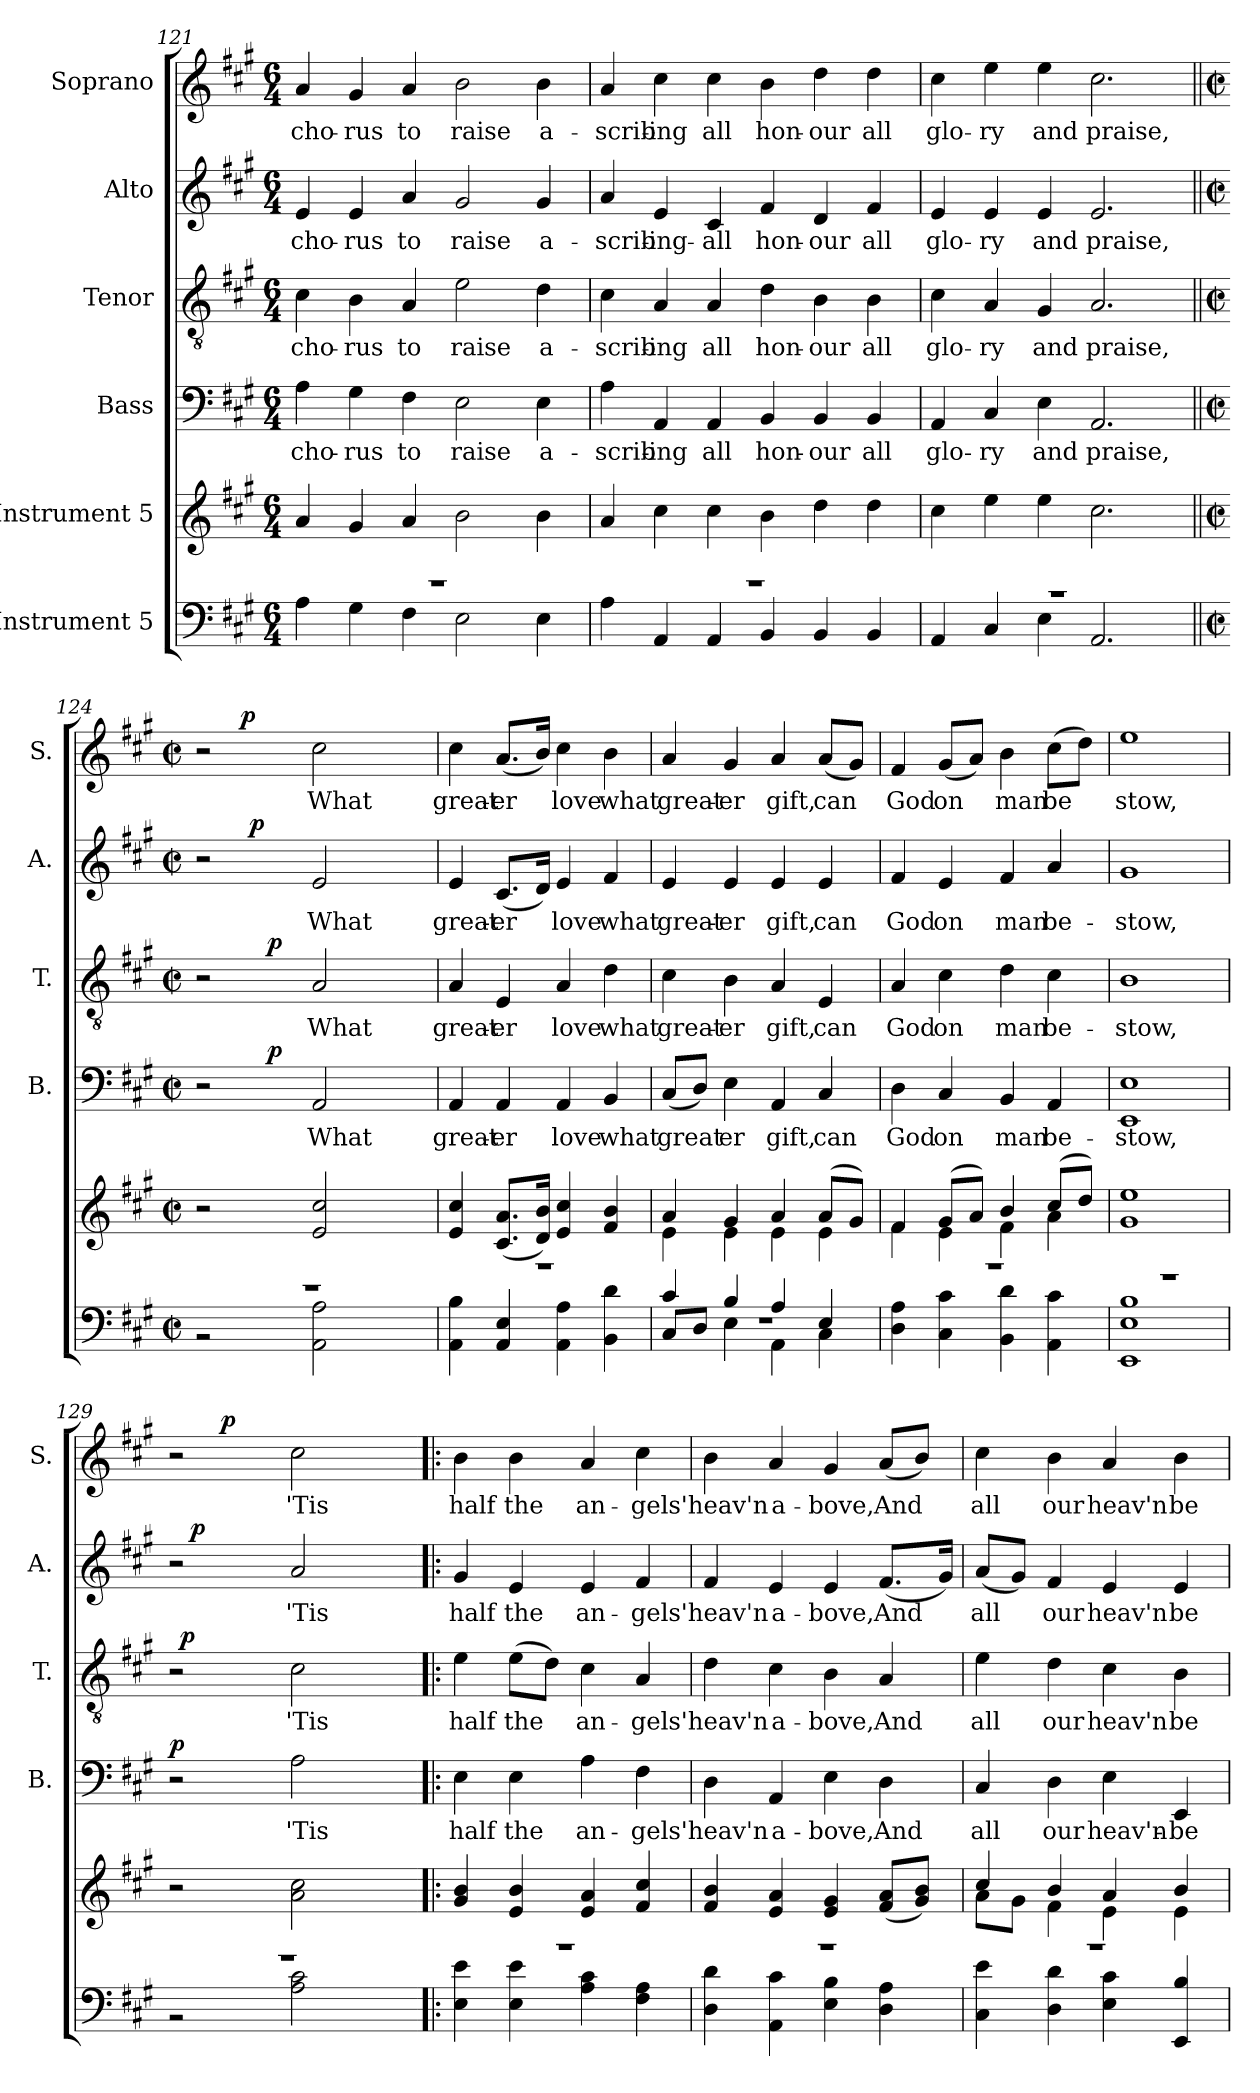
**kern	**kern	**kern	**text	**dynam	**kern	**text	**dynam	**kern	**text	**dynam	**kern	**text	**dynam
*part6	*part5	*part4	*part4	*part4	*part3	*part3	*part3	*part2	*part2	*part2	*part1	*part1	*part1
*staff6	*staff5	*staff4	*staff4	*staff4	*staff3	*staff3	*staff3	*staff2	*staff2	*staff2	*staff1	*staff1	*staff1
*I"Instrument 5	*I"Instrument 5	*I"Bass	*	*	*I"Tenor	*	*	*I"Alto	*	*	*I"Soprano	*	*
*	*	*I'B.	*	*	*I'T.	*	*	*I'A.	*	*	*I'S.	*	*
!!LO:PB:g=z
*clefF4	*clefG2	*clefF4	*	*	*clefGv2	*	*	*clefG2	*	*	*clefG2	*	*
*k[f#c#g#]	*k[f#c#g#]	*k[f#c#g#]	*	*	*k[f#c#g#]	*	*	*k[f#c#g#]	*	*	*k[f#c#g#]	*	*
*A:	*A:	*A:	*	*	*A:	*	*	*A:	*	*	*A:	*	*
*M6/4	*M6/4	*M6/4	*	*	*M6/4	*	*	*M6/4	*	*	*M6/4	*	*
=121	=121	=121	=121	=121	=121	=121	=121	=121	=121	=121	=121	=121	=121
*^	*	*	*	*	*	*	*	*	*	*	*	*	*
!	!	!	!	!LO:LY:b:cj	!	!	!LO:LY:b:cj	!	!	!LO:LY:b:cj	!	!	!LO:LY:b:cj	!
1.r	4A\	4a/	4A\	cho-	.	4c#\	cho-	.	4e/	-cho-	.	4a/	cho-	.
!	!	!	!	!LO:LY:b:cj	!	!	!LO:LY:b:cj	!	!	!LO:LY:b:cj	!	!	!LO:LY:b:cj	!
.	4G#\	4g#/	4G#\	-rus	.	4B\	-rus	.	4e/	-rus	.	4g#/	-rus	.
!	!	!	!	!LO:LY:b:cj	!	!	!LO:LY:b:cj	!	!	!LO:LY:b:cj	!	!	!LO:LY:b:cj	!
.	4F#\	4a/	4F#\	to	.	4A/	to	.	4a/	to	.	4a/	to	.
!	!	!	!	!LO:LY:b:cj	!	!	!LO:LY:b:cj	!	!	!LO:LY:b:cj	!	!	!LO:LY:b:cj	!
.	2E\	2b\	2E\	raise	.	2e\	raise	.	2g#/	raise	.	2b\	raise	.
!	!	!	!	!LO:LY:b:cj	!	!	!LO:LY:b:cj	!	!	!LO:LY:b:cj	!	!	!LO:LY:b:cj	!
.	4E\	4b\	4E\	a-	.	4d\	a-	.	4g#/	a-	.	4b\	a-	.
=122	=122	=122	=122	=122	=122	=122	=122	=122	=122	=122	=122	=122	=122	=122
!	!	!	!	!LO:LY:b:cj	!	!	!LO:LY:b:cj	!	!	!LO:LY:b:cj	!	!	!LO:LY:b:cj	!
1.r	4A\	4a/	4A\	-scrib-	.	4c#\	-scrib-	.	4a/	-scrib-	.	4a/	-scrib-	.
!	!	!	!	!LO:LY:b:cj	!	!	!LO:LY:b:cj	!	!	!LO:LY:b:cj	!	!	!LO:LY:b:cj	!
.	4AA/	4cc#\	4AA/	-ing	.	4A/	-ing	.	4e/	-ing-	.	4cc#\	-ing	.
!	!	!	!	!LO:LY:b:cj	!	!	!LO:LY:b:cj	!	!	!LO:LY:b:cj	!	!	!LO:LY:b:cj	!
.	4AA/	4cc#\	4AA/	all	.	4A/	all	.	4c#/	-all	.	4cc#\	all	.
!	!	!	!	!LO:LY:b:cj	!	!	!LO:LY:b:cj	!	!	!LO:LY:b:cj	!	!	!LO:LY:b:cj	!
.	4BB/	4b\	4BB/	hon-	.	4d\	hon-	.	4f#/	hon-	.	4b\	hon-	.
!	!	!	!	!LO:LY:b:cj	!	!	!LO:LY:b:cj	!	!	!LO:LY:b:cj	!	!	!LO:LY:b:cj	!
.	4BB/	4dd\	4BB/	-our	.	4B\	-our	.	4d/	-our	.	4dd\	-our	.
!	!	!	!	!LO:LY:b:cj	!	!	!LO:LY:b:cj	!	!	!LO:LY:b:cj	!	!	!LO:LY:b:cj	!
.	4BB/	4dd\	4BB/	all	.	4B\	all	.	4f#/	all	.	4dd\	all	.
=123	=123	=123	=123	=123	=123	=123	=123	=123	=123	=123	=123	=123	=123	=123
!	!	!	!	!LO:LY:b:cj	!	!	!LO:LY:b:cj	!	!	!LO:LY:b:cj	!	!	!LO:LY:b:cj	!
1.r	4AA/	4cc#\	4AA/	glo-	.	4c#\	glo-	.	4e/	glo-	.	4cc#\	glo-	.
!	!	!	!	!LO:LY:b:cj	!	!	!LO:LY:b:cj	!	!	!LO:LY:b:cj	!	!	!LO:LY:b:cj	!
.	4C#/	4ee\	4C#/	-ry	.	4A/	-ry	.	4e/	-ry	.	4ee\	-ry	.
!	!	!	!	!LO:LY:b:cj	!	!	!LO:LY:b:cj	!	!	!LO:LY:b:cj	!	!	!LO:LY:b:cj	!
.	4E\	4ee\	4E\	and	.	4G#/	and	.	4e/	and	.	4ee\	and	.
!	!	!	!	!LO:LY:b:cj	!	!	!LO:LY:b:cj	!	!	!LO:LY:b:cj	!	!	!LO:LY:b:cj	!
.	2.AA/	2.cc#\	2.AA/	praise,	.	2.A/	praise,	.	2.e/	praise,	.	2.cc#\	praise,	.
=124||	=124||	=124||	=124||	=124||	=124||	=124||	=124||	=124||	=124||	=124||	=124||	=124||	=124||	=124||
*M2/2	*	*M2/2	*M2/2	*	*	*M2/2	*	*	*M2/2	*	*	*M2/2	*	*
*met(c|)	*	*met(c|)	*met(c|)	*	*	*met(c|)	*	*	*met(c|)	*	*	*met(c|)	*	*
*	*	*	*^	*	*	*^	*	*	*^	*	*	*^	*	*
1r	2r	2r	2r	4ryy	.	.	2r	4ryy	.	.	2r	8...ryy	.	.	2r	8..ryy	.	.
!	!	!	!	!	!	!	!	!	!	!	!	!	!	!	!	!	!	!LO:DY:a
.	.	.	.	.	.	.	.	.	.	.	.	.	.	.	.	2ryy	.	p
!	!	!	!	!	!	!	!	!	!	!	!	!	!	!LO:DY:a	!	!	!	!
.	.	.	.	.	.	.	.	.	.	.	.	2ryy	.	p	.	.	.	.
.	.	.	.	64ryy	.	.	.	64ryy	.	.	.	.	.	.	.	.	.	.
!	!	!	!	!	!	!LO:DY:a	!	!	!	!LO:DY:a	!	!	!	!	!	!	!	!
.	.	.	.	2ryy	.	p	.	2ryy	.	p	.	.	.	.	.	.	.	.
*	*	*	*	*	*	*	*	*	*	*	*	*	*	*	*MM60	*	*	*
!	!	!	!	!	!LO:LY:b:cj	!	!	!	!LO:LY:b:cj	!	!	!	!LO:LY:b:cj	!	!	!	!LO:LY:b:cj	!
.	2A\ 2AA\	2e/ 2cc#/	2AA/	.	What	.	2A/	.	What	.	2e/	.	What	.	2cc#\	.	What	.
.	.	.	.	.	.	.	.	.	.	.	.	.	.	.	.	4ryy	.	.
.	.	.	.	.	.	.	.	.	.	.	.	4ryy	.	.	.	.	.	.
.	.	.	.	8...ryy	.	.	.	8...ryy	.	.	.	.	.	.	.	.	.	.
.	.	.	.	.	.	.	.	.	.	.	.	.	.	.	.	32ryy	.	.
.	.	.	.	.	.	.	.	.	.	.	.	64ryy	.	.	.	.	.	.
!!LO:PB:g=z
=125	=125	=125	=125	=125	=125	=125	=125	=125	=125	=125	=125	=125	=125	=125	=125	=125	=125	=125
!	!	!	!	!	!	!	!	!	!	!	!	!	!	!	!LO:TX:a:t=1 25	!	!	!
!	!	!	!	!	!LO:LY:b:cj	!	!	!	!LO:LY:b:cj	!	!	!	!LO:LY:b:cj	!	!	!	!LO:LY:b:cj	!
*	*	*	*v	*v	*	*	*	*	*	*	*v	*v	*	*	*v	*v	*	*
*	*	*	*	*	*	*v	*v	*	*	*	*	*	*	*	*
1r	4B\ 4AA\	4cc#/ 4e/	4AA/	great-	.	4A/	great-	.	4e/	great-	.	4cc#\	great-	.
!	!	!	!	!LO:LY:b:cj	!	!	!LO:LY:b:cj	!	!	!LO:LY:b:cj	!	!	!LO:LY:b:cj	!
.	4AA/ 4E/	(<8.c#/ 8.a/L	4AA/	-er	.	4E/	-er	.	(<8.c#/L	-er	.	(<8.a/L	-er	.
!	!	!	!	!	!	!	!	!	!	!LO:LY:b:cj	!	!	!LO:LY:b:cj	!
.	.	16d/ 16b/J)	.	.	.	.	.	.	16d/J)	.	.	16b/J)	.	.
!	!	!	!	!LO:LY:b:cj	!	!	!LO:LY:b:cj	!	!	!LO:LY:b:cj	!	!	!LO:LY:b:cj	!
.	4AA\ 4A\	4cc#/ 4e/	4AA/	love	.	4A/	love	.	4e/	love	.	4cc#\	love	.
!	!	!	!	!LO:LY:b:cj	!	!	!LO:LY:b:cj	!	!	!LO:LY:b:cj	!	!	!LO:LY:b:cj	!
.	4d\ 4BB\	4b/ 4f#/	4BB/	what	.	4d\	what	.	4f#/	what	.	4b\	what	.
=126	=126	=126	=126	=126	=126	=126	=126	=126	=126	=126	=126	=126	=126	=126
*	*^	*^	*	*	*	*	*	*	*	*	*	*	*	*
!	!	!	!	!	!	!LO:LY:b:cj	!	!	!LO:LY:b:cj	!	!	!LO:LY:b:cj	!	!	!LO:LY:b:cj	!
1r	8C#/L	4c#/	4a/	4e\	(<8C#/L	great-	.	4c#\	great-	.	4e/	great-	.	4a/	great-	.
!	!	!	!	!	!	!LO:LY:b:cj	!	!	!	!	!	!	!	!	!	!
.	8D/J	.	.	.	8D/J)	--	.	.	.	.	.	.	.	.	.	.
!	!	!	!	!	!	!LO:LY:b:cj	!	!	!LO:LY:b:cj	!	!	!LO:LY:b:cj	!	!	!LO:LY:b:cj	!
.	4E\	4B/	4g#/	4e\	4E\	-er	.	4B\	-er	.	4e/	-er	.	4g#/	-er	.
!	!	!	!	!	!	!LO:LY:b:cj	!	!	!LO:LY:b:cj	!	!	!LO:LY:b:cj	!	!	!LO:LY:b:cj	!
.	4AA\	4A/	4a/	4e\	4AA/	gift,	.	4A/	gift,	.	4e/	gift,	.	4a/	gift,	.
!	!	!	!	!	!	!LO:LY:b:cj	!	!	!LO:LY:b:cj	!	!	!LO:LY:b:cj	!	!	!LO:LY:b:cj	!
.	4E/	4C#\	(>8a/L	4e\	4C#/	can	.	4E/	can	.	4e/	can	.	(<8a/L	can	.
!	!	!	!	!	!	!	!	!	!	!	!	!	!	!	!LO:LY:b:cj	!
.	.	.	8g#/J)	.	.	.	.	.	.	.	.	.	.	8g#/J)	.	.
*	*v	*v	*	*	*	*	*	*	*	*	*	*	*	*	*	*
=127	=127	=127	=127	=127	=127	=127	=127	=127	=127	=127	=127	=127	=127	=127	=127
!	!	!	!	!	!LO:LY:b:cj	!	!	!LO:LY:b:cj	!	!	!LO:LY:b:cj	!	!	!LO:LY:b:cj	!
1r	4A\ 4D\	4f#/	4f#\	4D\	God	.	4A/	God	.	4f#/	God	.	4f#/	God	.
!	!	!	!	!	!LO:LY:b:cj	!	!	!LO:LY:b:cj	!	!	!LO:LY:b:cj	!	!	!LO:LY:b:cj	!
.	4c#\ 4C#\	(>8g#/L	4e\	4C#/	on	.	4c#\	on	.	4e/	on	.	(<8g#/L	on	.
!	!	!	!	!	!	!	!	!	!	!	!	!	!	!LO:LY:b:cj	!
.	.	8a/J)	.	.	.	.	.	.	.	.	.	.	8a/J)	.	.
!	!	!	!	!	!LO:LY:b:cj	!	!	!LO:LY:b:cj	!	!	!LO:LY:b:cj	!	!	!LO:LY:b:cj	!
.	4d\ 4BB\	4b/	4f#\	4BB/	man	.	4d\	man	.	4f#/	man	.	4b\	man	.
!	!	!	!	!	!LO:LY:b:cj	!	!	!LO:LY:b:cj	!	!	!LO:LY:b:cj	!	!	!LO:LY:b:cj	!
.	4AA\ 4c#\	(>8cc#/L	4a\	4AA/	be-	.	4c#\	be-	.	4a/	be-	.	(>8cc#\L	be-	.
!	!	!	!	!	!	!	!	!	!	!	!	!	!	!LO:LY:b:cj	!
.	.	8dd/J)	.	.	.	.	.	.	.	.	.	.	8dd\J)	--	.
*	*	*v	*v	*	*	*	*	*	*	*	*	*	*	*	*
=128	=128	=128	=128	=128	=128	=128	=128	=128	=128	=128	=128	=128	=128	=128
!	!	!	!	!LO:LY:b:cj	!	!	!LO:LY:b:cj	!	!	!LO:LY:b:cj	!	!	!LO:LY:b:cj	!
1r	1B 1E 1EE	1g# 1ee	1E 1EE	-stow,	.	1B	-stow,	.	1g#	-stow,	.	1ee	-stow,	.
=129	=129	=129	=129	=129	=129	=129	=129	=129	=129	=129	=129	=129	=129	=129
!	!	!	!	!	!LO:DY:a	!	!	!	!	!	!	!	!	!
*	*	*	*	*	*	*^	*	*	*^	*	*	*^	*	*
1r	2r	2r	2r	.	p	2r	64ryy	.	.	2r	32ryy	.	.	2r	8ryy	.	.
!	!	!	!	!	!	!	!	!	!LO:DY:a	!	!	!	!	!	!	!	!
.	.	.	.	.	.	.	2ryy	.	p	.	.	.	.	.	.	.	.
!	!	!	!	!	!	!	!	!	!	!	!	!	!LO:DY:a	!	!	!	!
.	.	.	.	.	.	.	.	.	.	.	2ryy	.	p	.	.	.	.
!	!	!	!	!	!	!	!	!	!	!	!	!	!	!	!	!	!LO:DY:a
.	.	.	.	.	.	.	.	.	.	.	.	.	.	.	2..ryy	.	p
!	!	!	!	!LO:LY:b:cj	!	!	!	!LO:LY:b:cj	!	!	!	!LO:LY:b:cj	!	!	!	!LO:LY:b:cj	!
.	2c#\ 2A\	2a\ 2cc#\	2A\	'Tis	.	2c#\	.	'Tis	.	2a/	.	'Tis	.	2cc#\	.	'Tis	.
.	.	.	.	.	.	.	4ryy	.	.	.	.	.	.	.	.	.	.
.	.	.	.	.	.	.	.	.	.	.	4...ryy	.	.	.	.	.	.
.	.	.	.	.	.	.	8...ryy	.	.	.	.	.	.	.	.	.	.
!!LO:PB:g=z
=130!|:	=130!|:	=130!|:	=130!|:	=130!|:	=130!|:	=130!|:	=130!|:	=130!|:	=130!|:	=130!|:	=130!|:	=130!|:	=130!|:	=130!|:	=130!|:	=130!|:	=130!|:
!	!	!	!	!LO:LY:b:cj	!	!	!	!LO:LY:b:cj	!	!	!	!LO:LY:b:cj	!	!	!	!LO:LY:b:cj	!
*	*	*	*	*	*	*v	*v	*	*	*	*	*	*	*v	*v	*	*
*	*	*	*	*	*	*	*	*	*v	*v	*	*	*	*	*
1r	4E\ 4e\	4b/ 4g#/	4E\	half	.	4e\	half	.	4g#/	half	.	4b\	half	.
!	!	!	!	!LO:LY:b:cj	!	!	!LO:LY:b:cj	!	!	!LO:LY:b:cj	!	!	!LO:LY:b:cj	!
.	4E\ 4e\	4b/ 4e/	4E\	the	.	(>8e\L	the	.	4e/	the	.	4b\	the	.
!	!	!	!	!	!	!	!LO:LY:b:cj	!	!	!	!	!	!	!
.	.	.	.	.	.	8d\J)	.	.	.	.	.	.	.	.
!	!	!	!	!LO:LY:b:cj	!	!	!LO:LY:b:cj	!	!	!LO:LY:b:cj	!	!	!LO:LY:b:cj	!
.	4c#\ 4A\	4a/ 4e/	4A\	an-	.	4c#\	an-	.	4e/	an-	.	4a/	an-	.
!	!	!	!	!LO:LY:b:cj	!	!	!LO:LY:b:cj	!	!	!LO:LY:b:cj	!	!	!LO:LY:b:cj	!
.	4A\ 4F#\	4cc#/ 4f#/	4F#\	-gels'	.	4A/	-gels'	.	4f#/	-gels'	.	4cc#\	-gels'	.
=131	=131	=131	=131	=131	=131	=131	=131	=131	=131	=131	=131	=131	=131	=131
!	!	!	!	!LO:LY:b:cj	!	!	!LO:LY:b:cj	!	!	!LO:LY:b:cj	!	!	!LO:LY:b:cj	!
1r	4d\ 4D\	4b/ 4f#/	4D\	heav'n	.	4d\	heav'n	.	4f#/	heav'n	.	4b\	heav'n	.
!	!	!	!	!LO:LY:b:cj	!	!	!LO:LY:b:cj	!	!	!LO:LY:b:cj	!	!	!LO:LY:b:cj	!
.	4c#\ 4AA\	4e/ 4a/	4AA/	a-	.	4c#\	a-	.	4e/	a-	.	4a/	a-	.
!	!	!	!	!LO:LY:b:cj	!	!	!LO:LY:b:cj	!	!	!LO:LY:b:cj	!	!	!LO:LY:b:cj	!
.	4E\ 4B\	4e/ 4g#/	4E\	-bove,	.	4B\	-bove,	.	4e/	-bove,	.	4g#/	-bove,	.
!	!	!	!	!LO:LY:b:cj	!	!	!LO:LY:b:cj	!	!	!LO:LY:b:cj	!	!	!LO:LY:b:cj	!
.	4A\ 4D\	(<8f#/ 8a/L	4D\	And	.	4A/	And	.	(<8.f#/L	And	.	(<8a/L	And	.
!	!	!	!	!	!	!	!	!	!	!	!	!	!LO:LY:b:cj	!
.	.	8g#/ 8b/J)	.	.	.	.	.	.	.	.	.	8b/J)	.	.
!	!	!	!	!	!	!	!	!	!	!LO:LY:b:cj	!	!	!	!
.	.	.	.	.	.	.	.	.	16g#/J)	.	.	.	.	.
=132	=132	=132	=132	=132	=132	=132	=132	=132	=132	=132	=132	=132	=132	=132
*	*	*^	*	*	*	*	*	*	*	*	*	*	*	*
!	!	!	!	!	!LO:LY:b:cj	!	!	!LO:LY:b:cj	!	!	!LO:LY:b:cj	!	!	!LO:LY:b:cj	!
1r	4C#\ 4e\	4cc#/	8a\L	4C#/	all	.	4e\	all	.	(<8a/L	all	.	4cc#\	all	.
!	!	!	!	!	!	!	!	!	!	!	!LO:LY:b:cj	!	!	!	!
.	.	.	8g#\J	.	.	.	.	.	.	8g#/J)	.	.	.	.	.
!	!	!	!	!	!LO:LY:b:cj	!	!	!LO:LY:b:cj	!	!	!LO:LY:b:cj	!	!	!LO:LY:b:cj	!
.	4D\ 4d\	4b/	4f#\	4D\	our	.	4d\	our	.	4f#/	our	.	4b\	our	.
!	!	!	!	!	!LO:LY:b:cj	!	!	!LO:LY:b:cj	!	!	!LO:LY:b:cj	!	!	!LO:LY:b:cj	!
.	4E\ 4c#\	4a/	4e\	4E\	heav'n-	.	4c#\	heav'n	.	4e/	heav'n	.	4a/	heav'n	.
!	!	!	!	!	!LO:LY:b:cj	!	!	!LO:LY:b:cj	!	!	!LO:LY:b:cj	!	!	!LO:LY:b:cj	!
.	4B/ 4EE/	4b/	4e\	4EE/	-be-	.	4B\	be-	.	4e/	be-	.	4b\	be-	.
*v	*v	*	*	*	*	*	*	*	*	*	*	*	*	*	*
*	*v	*v	*	*	*	*	*	*	*	*	*	*	*	*
=	=	=	=	=	=	=	=	=	=	=	=	=	=
*-	*-	*-	*-	*-	*-	*-	*-	*-	*-	*-	*-	*-	*-
